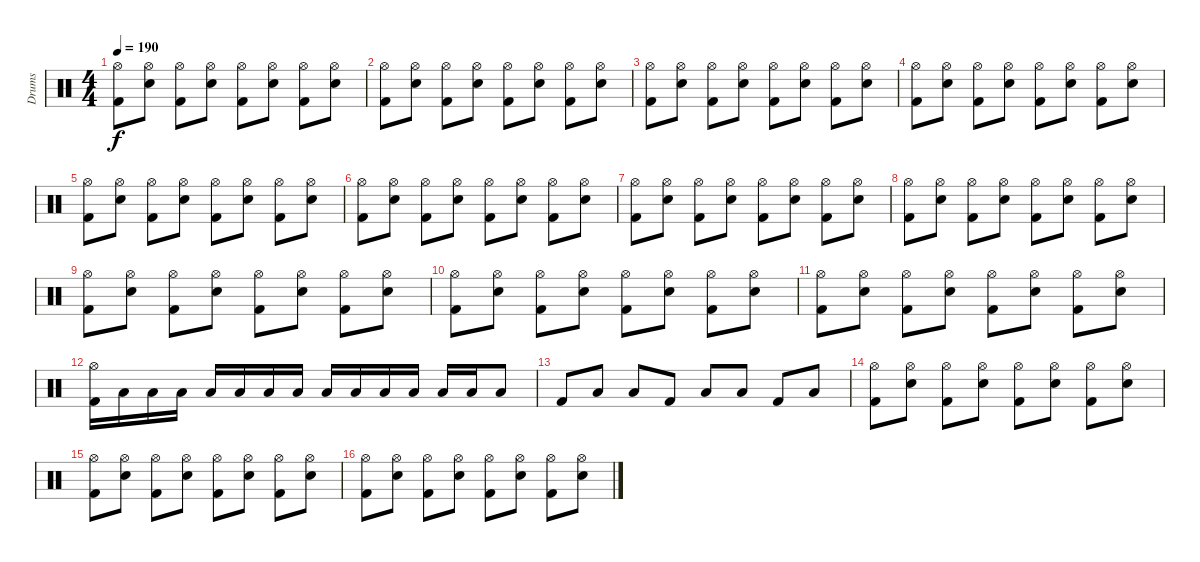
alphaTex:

\track ("Drums" "Drums") {instrument percussion}
\staff {score}
\articulation defaults
\ts (4 4)
\tempo 190
\clef neutral
\ks c
("Kick (hit) 2" "Hi-Hat (open)").8{dy f} ("Snare (hit) 2" "Hi-Hat (open)").8 ("Kick (hit) 2" "Hi-Hat (open)").8 ("Snare (hit) 2" "Hi-Hat (open)").8 ("Kick (hit) 2" "Hi-Hat (open)").8 ("Snare (hit) 2" "Hi-Hat (open)").8 ("Kick (hit) 2" "Hi-Hat (open)").8 ("Snare (hit) 2" "Hi-Hat (open)").8 |
("Kick (hit) 2" "Hi-Hat (open)").8 ("Snare (hit) 2" "Hi-Hat (open)").8 ("Kick (hit) 2" "Hi-Hat (open)").8 ("Snare (hit) 2" "Hi-Hat (open)").8 ("Kick (hit) 2" "Hi-Hat (open)").8 ("Snare (hit) 2" "Hi-Hat (open)").8 ("Kick (hit) 2" "Hi-Hat (open)").8 ("Snare (hit) 2" "Hi-Hat (open)").8 |
("Kick (hit) 2" "Hi-Hat (open)").8 ("Snare (hit) 2" "Hi-Hat (open)").8 ("Kick (hit) 2" "Hi-Hat (open)").8 ("Snare (hit) 2" "Hi-Hat (open)").8 ("Kick (hit) 2" "Hi-Hat (open)").8 ("Snare (hit) 2" "Hi-Hat (open)").8 ("Kick (hit) 2" "Hi-Hat (open)").8 ("Snare (hit) 2" "Hi-Hat (open)").8 |
("Kick (hit) 2" "Hi-Hat (open)").8 ("Snare (hit) 2" "Hi-Hat (open)").8 ("Kick (hit) 2" "Hi-Hat (open)").8 ("Snare (hit) 2" "Hi-Hat (open)").8 ("Kick (hit) 2" "Hi-Hat (open)").8 ("Snare (hit) 2" "Hi-Hat (open)").8 ("Kick (hit) 2" "Hi-Hat (open)").8 ("Snare (hit) 2" "Hi-Hat (open)").8 |
("Kick (hit) 2" "Hi-Hat (open)").8 ("Snare (hit) 2" "Hi-Hat (open)").8 ("Kick (hit) 2" "Hi-Hat (open)").8 ("Snare (hit) 2" "Hi-Hat (open)").8 ("Kick (hit) 2" "Hi-Hat (open)").8 ("Snare (hit) 2" "Hi-Hat (open)").8 ("Kick (hit) 2" "Hi-Hat (open)").8 ("Snare (hit) 2" "Hi-Hat (open)").8 |
("Kick (hit) 2" "Hi-Hat (open)").8 ("Snare (hit) 2" "Hi-Hat (open)").8 ("Kick (hit) 2" "Hi-Hat (open)").8 ("Snare (hit) 2" "Hi-Hat (open)").8 ("Kick (hit) 2" "Hi-Hat (open)").8 ("Snare (hit) 2" "Hi-Hat (open)").8 ("Kick (hit) 2" "Hi-Hat (open)").8 ("Snare (hit) 2" "Hi-Hat (open)").8 |
("Kick (hit) 2" "Hi-Hat (open)").8 ("Snare (hit) 2" "Hi-Hat (open)").8 ("Kick (hit) 2" "Hi-Hat (open)").8 ("Snare (hit) 2" "Hi-Hat (open)").8 ("Kick (hit) 2" "Hi-Hat (open)").8 ("Snare (hit) 2" "Hi-Hat (open)").8 ("Kick (hit) 2" "Hi-Hat (open)").8 ("Snare (hit) 2" "Hi-Hat (open)").8 |
("Kick (hit) 2" "Hi-Hat (open)").8 ("Snare (hit) 2" "Hi-Hat (open)").8 ("Kick (hit) 2" "Hi-Hat (open)").8 ("Snare (hit) 2" "Hi-Hat (open)").8 ("Kick (hit) 2" "Hi-Hat (open)").8 ("Snare (hit) 2" "Hi-Hat (open)").8 ("Kick (hit) 2" "Hi-Hat (open)").8 ("Snare (hit) 2" "Hi-Hat (open)").8 |
("Kick (hit) 2" "Hi-Hat (open)").8 ("Snare (hit) 2" "Hi-Hat (open)").8 ("Kick (hit) 2" "Hi-Hat (open)").8 ("Snare (hit) 2" "Hi-Hat (open)").8 ("Kick (hit) 2" "Hi-Hat (open)").8 ("Snare (hit) 2" "Hi-Hat (open)").8 ("Kick (hit) 2" "Hi-Hat (open)").8 ("Snare (hit) 2" "Hi-Hat (open)").8 |
("Kick (hit) 2" "Hi-Hat (open)").8 ("Snare (hit) 2" "Hi-Hat (open)").8 ("Kick (hit) 2" "Hi-Hat (open)").8 ("Snare (hit) 2" "Hi-Hat (open)").8 ("Kick (hit) 2" "Hi-Hat (open)").8 ("Snare (hit) 2" "Hi-Hat (open)").8 ("Kick (hit) 2" "Hi-Hat (open)").8 ("Snare (hit) 2" "Hi-Hat (open)").8 |
("Kick (hit) 2" "Hi-Hat (open)").8 ("Snare (hit) 2" "Hi-Hat (open)").8 ("Kick (hit) 2" "Hi-Hat (open)").8 ("Snare (hit) 2" "Hi-Hat (open)").8 ("Kick (hit) 2" "Hi-Hat (open)").8 ("Snare (hit) 2" "Hi-Hat (open)").8 ("Kick (hit) 2" "Hi-Hat (open)").8 ("Snare (hit) 2" "Hi-Hat (open)").8 |
("Kick (hit) 2" "Hi-Hat (open)").16 "Low Floor Tom (hit)".16 "Low Floor Tom (hit)".16 "Low Floor Tom (hit)".16 "Low Floor Tom (hit)".16 "Low Floor Tom (hit)".16 "Low Floor Tom (hit)".16 "Low Floor Tom (hit)".16 "Low Floor Tom (hit)".16 "Low Floor Tom (hit)".16 "Low Floor Tom (hit)".16 "Low Floor Tom (hit)".16 "Low Floor Tom (hit)".16 "Low Floor Tom (hit)".16 "Low Floor Tom (hit)".8 |
"Kick (hit) 2".8 "Low Floor Tom (hit)".8 "Low Floor Tom (hit)".8 "Kick (hit) 2".8 "Low Floor Tom (hit)".8 "Low Floor Tom (hit)".8 "Kick (hit) 2".8 "Low Floor Tom (hit)".8 |
("Kick (hit) 2" "Hi-Hat (open)").8 ("Snare (hit) 2" "Hi-Hat (open)").8 ("Kick (hit) 2" "Hi-Hat (open)").8 ("Snare (hit) 2" "Hi-Hat (open)").8 ("Kick (hit) 2" "Hi-Hat (open)").8 ("Snare (hit) 2" "Hi-Hat (open)").8 ("Kick (hit) 2" "Hi-Hat (open)").8 ("Snare (hit) 2" "Hi-Hat (open)").8 |
("Kick (hit) 2" "Hi-Hat (open)").8 ("Snare (hit) 2" "Hi-Hat (open)").8 ("Kick (hit) 2" "Hi-Hat (open)").8 ("Snare (hit) 2" "Hi-Hat (open)").8 ("Kick (hit) 2" "Hi-Hat (open)").8 ("Snare (hit) 2" "Hi-Hat (open)").8 ("Kick (hit) 2" "Hi-Hat (open)").8 ("Snare (hit) 2" "Hi-Hat (open)").8 |
("Kick (hit) 2" "Hi-Hat (open)").8 ("Snare (hit) 2" "Hi-Hat (open)").8 ("Kick (hit) 2" "Hi-Hat (open)").8 ("Snare (hit) 2" "Hi-Hat (open)").8 ("Kick (hit) 2" "Hi-Hat (open)").8 ("Snare (hit) 2" "Hi-Hat (open)").8 ("Kick (hit) 2" "Hi-Hat (open)").8 ("Snare (hit) 2" "Hi-Hat (open)").8
